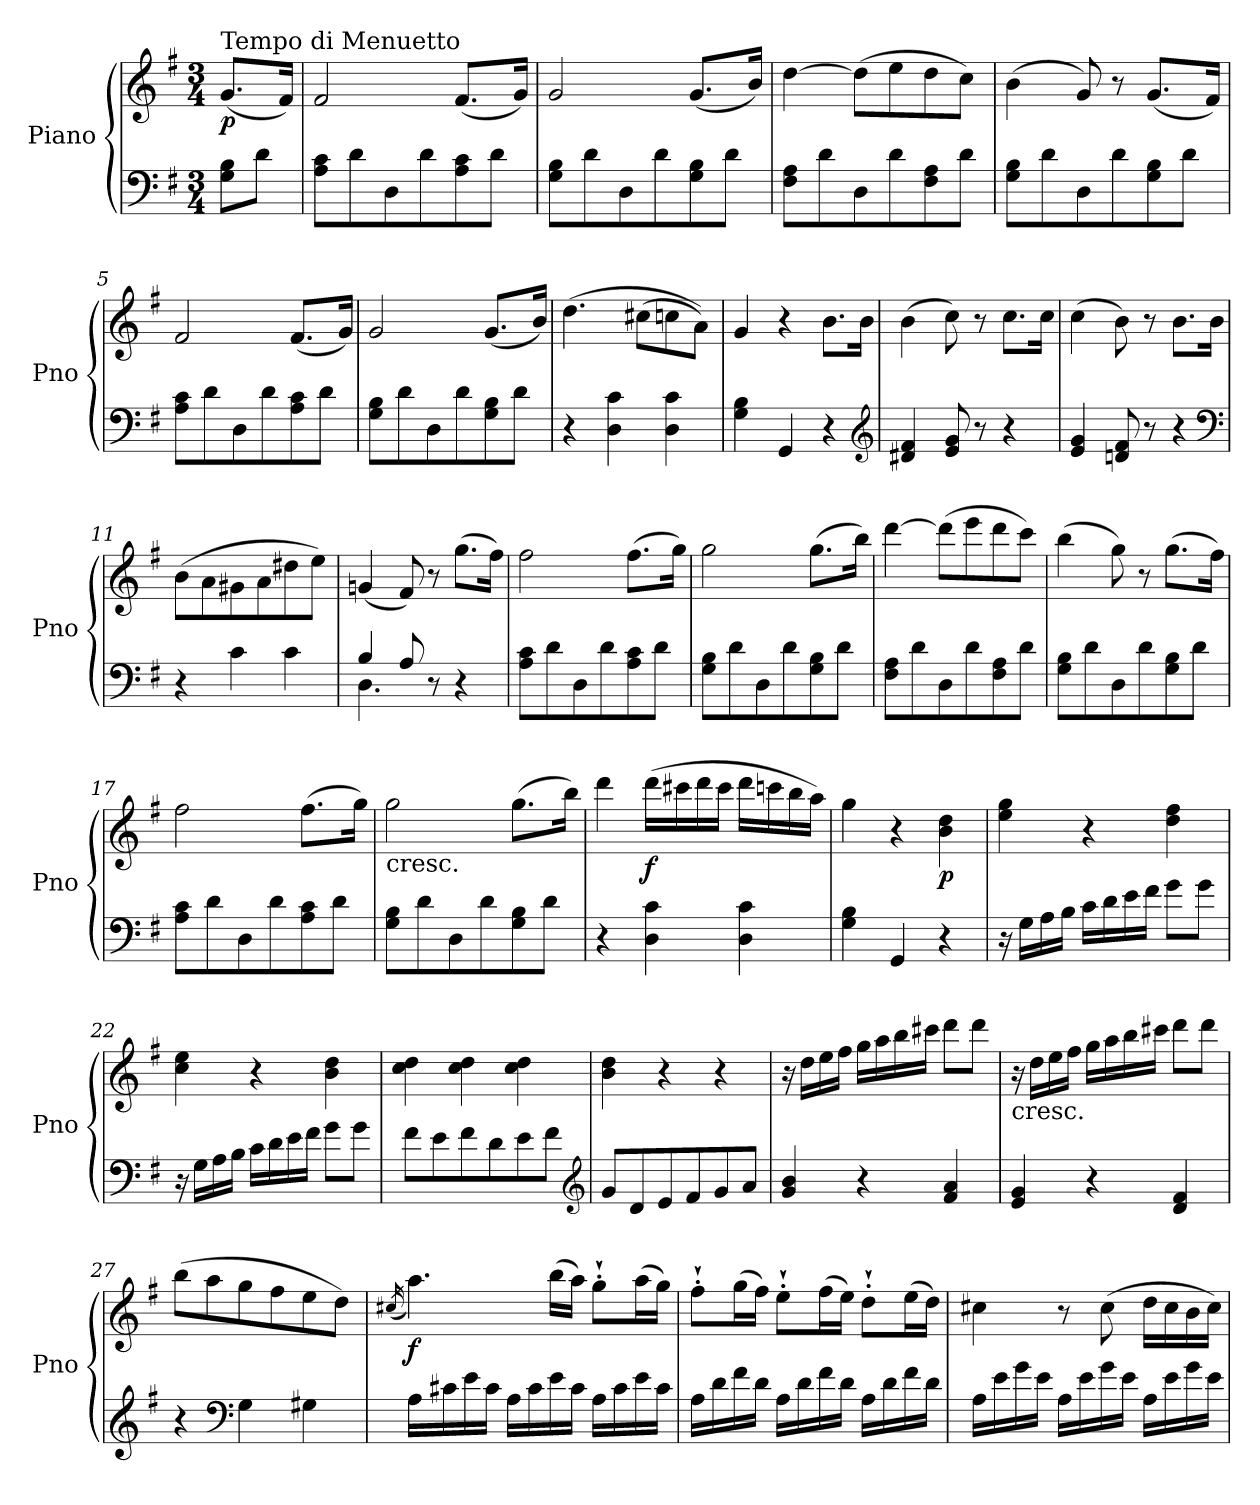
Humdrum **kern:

**kern	**kern	**dynam
*part1	*part1	*part1
*staff2	*staff1	*staff1/2
*I"Piano	*	*
*I'Pno	*	*
*clefF4	*clefG2	*
*k[f#]	*k[f#]	*
*G:	*G:	*
*M3/4	*M3/4	*
=	=	=
!	!LO:TX:a:t=Tempo di Menuetto	!
!	!	!LO:DY:b
8G\ 8B\L	(8.g/L	p
8d\J	.	.
.	16f#/Jk)	.
=1	=1	=1
8A\ 8c\L	2f#/	.
8d\	.	.
8D\	.	.
8d\	.	.
8A\ 8c\	(8.f#/L	.
8d\J	.	.
.	16g/Jk)	.
=2	=2	=2
8G\ 8B\L	2g/	.
8d\	.	.
8D\	.	.
8d\	.	.
8G\ 8B\	(8.g/L	.
8d\J	.	.
.	16b/Jk)	.
=3	=3	=3
8F#\ 8A\L	[4dd\	.
8d\	.	.
8D\	(8dd\L]	.
8d\	8ee\	.
8F#\ 8A\	8dd\	.
8d\J	8cc\J)	.
=4	=4	=4
8G\ 8B\L	(4b\	.
8d\	.	.
8D\	8g/)	.
8d\	8r	.
8G\ 8B\	(8.g/L	.
8d\J	.	.
.	16f#/Jk)	.
=5	=5	=5
8A\ 8c\L	2f#/	.
8d\	.	.
8D\	.	.
8d\	.	.
8A\ 8c\	(8.f#/L	.
8d\J	.	.
.	16g/Jk)	.
!!LO:LB:g=z
=6	=6	=6
8G\ 8B\L	2g/	.
8d\	.	.
8D\	.	.
8d\	.	.
8G\ 8B\	(8.g/L	.
8d\J	.	.
.	16b/Jk)	.
=7	=7	=7
4r	(4.dd\	.
4D\ 4c\	.	.
.	(8cc#X\L	.
4D\ 4c\	8ccn\	.
.	8a\J))	.
=8	=8	=8
4G\ 4B\	4g/	.
4GG/	4r	.
4r	8.b\L	.
.	16b\Jk	.
*clefG2	*	*
=9	=9	=9
4d#X/ 4f#/	(4b\	.
8e/ 8g/	8cc\)	.
8r	8r	.
4r	8.cc\L	.
.	16cc\Jk	.
=10	=10	=10
4e/ 4g/	(4cc\	.
8dn/ 8f#/	8b\)	.
8r	8r	.
4r	8.b\L	.
.	16b\Jk	.
*clefF4	*	*
=11	=11	=11
4r	(8b\L	.
.	8a\	.
4c\	8g#X\	.
.	8a\	.
4c\	8dd#X\	.
.	8ee\J)	.
!!LO:LB:g=z
=12	=12	=12
*^	*	*
4B/	4.D\	(4gn/	.
8A/	.	8f#/)	.
8r	4.ryy	8r	.
4r	.	(8.gg\L	.
.	.	16ff#\Jk)	.
*v	*v	*	*
=13	=13	=13
8A\ 8c\L	2ff#\	.
8d\	.	.
8D\	.	.
8d\	.	.
8A\ 8c\	(8.ff#\L	.
8d\J	.	.
.	16gg\Jk)	.
=14	=14	=14
8G\ 8B\L	2gg\	.
8d\	.	.
8D\	.	.
8d\	.	.
8G\ 8B\	(8.gg\L	.
8d\J	.	.
.	16bb\Jk)	.
=15	=15	=15
8F#\ 8A\L	[4ddd\	.
8d\	.	.
8D\	(8ddd\L]	.
8d\	8eee\	.
8F#\ 8A\	8ddd\	.
8d\J	8ccc\J)	.
=16	=16	=16
8G\ 8B\L	(4bb\	.
8d\	.	.
8D\	8gg\)	.
8d\	8r	.
8G\ 8B\	(8.gg\L	.
8d\J	.	.
.	16ff#\Jk)	.
=17	=17	=17
8A\ 8c\L	2ff#\	.
8d\	.	.
8D\	.	.
8d\	.	.
8A\ 8c\	(8.ff#\L	.
8d\J	.	.
.	16gg\Jk)	.
!!LO:LB:g=z
=18	=18	=18
!	!LO:TX:b:t=cresc.	!
8G\ 8B\L	2gg\	.
8d\	.	.
8D\	.	.
8d\	.	.
8G\ 8B\	(8.gg\L	.
8d\J	.	.
.	16bb\Jk)	.
=19	=19	=19
4r	4ddd\	.
!	!	!LO:DY:b
4D\ 4c\	(16ddd\LL	f
.	16ccc#X\	.
.	16ddd\	.
.	16ccc#\JJ	.
4D\ 4c\	16ddd\LL	.
.	16cccn\	.
.	16bb\	.
.	16aa\JJ)	.
=20	=20	=20
4G\ 4B\	4gg\	.
4GG/	4r	.
!	!	!LO:DY:b
4r	4b\ 4dd\	p
=21	=21	=21
16r	4ee\ 4gg\	.
16G\LL	.	.
16A\	.	.
16B\JJ	.	.
16c\LL	4r	.
16d\	.	.
16e\	.	.
16f#\JJ	.	.
8g\L	4dd\ 4ff#\	.
8g\J	.	.
=22	=22	=22
16r	4cc\ 4ee\	.
16G\LL	.	.
16A\	.	.
16B\JJ	.	.
16c\LL	4r	.
16d\	.	.
16e\	.	.
16f#\JJ	.	.
8g\L	4b\ 4dd\	.
8g\J	.	.
!!LO:LB:g=z
=23	=23	=23
8f#\L	4cc\ 4dd\	.
8e\	.	.
8f#\	4cc\ 4dd\	.
8d\	.	.
8e\	4cc\ 4dd\	.
8f#\J	.	.
*clefG2	*	*
=24	=24	=24
8g/L	4b\ 4dd\	.
8d/	.	.
8e/	4r	.
8f#/	.	.
8g/	4r	.
8a/J	.	.
=25	=25	=25
4g/ 4b/	16r	.
.	16dd\LL	.
.	16ee\	.
.	16ff#\JJ	.
4r	16gg\LL	.
.	16aa\	.
.	16bb\	.
.	16ccc#X\JJ	.
4f#/ 4a/	8ddd\L	.
.	8ddd\J	.
=26	=26	=26
!	!LO:TX:b:t=cresc.	!
4e/ 4g/	16r	.
.	16dd\LL	.
.	16ee\	.
.	16ff#\JJ	.
4r	16gg\LL	.
.	16aa\	.
.	16bb\	.
.	16ccc#X\JJ	.
4d/ 4f#/	8ddd\L	.
.	8ddd\J	.
=27	=27	=27
4r	(8bb\L	.
.	8aa\	.
*clefF4	*	*
4G\	8gg\	.
.	8ff#\	.
4G#X\	8ee\	.
.	8dd\J)	.
!!LO:PB:g=z
=28	=28	=28
.	(16qcc#X/	.
!	!	!LO:DY:b
16A\LL	4.aa\)	f
16c#X\	.	.
16e\	.	.
16c#\JJ	.	.
16A\LL	.	.
16c#\	.	.
16e\	(16bb\LL	.
16c#\JJ	16aa\JJ)	.
16A\LL	8gg`'\L	.
16c#\	.	.
16e\	(16aa\L	.
16c#\JJ	16gg\JJ)	.
=29	=29	=29
16A\LL	8ff#`'\L	.
16d\	.	.
16f#\	(16gg\L	.
16d\JJ	16ff#\JJ)	.
16A\LL	8ee`'\L	.
16d\	.	.
16f#\	(16ff#\L	.
16d\JJ	16ee\JJ)	.
16A\LL	8dd`'\L	.
16d\	.	.
16f#\	(16ee\L	.
16d\JJ	16dd\JJ)	.
=30	=30	=30
16A\LL	4cc#X\	.
16e\	.	.
16g\	.	.
16e\JJ	.	.
16A\LL	8r	.
16e\	.	.
16g\	(8cc#\	.
16e\JJ	.	.
16A\LL	16dd\LL	.
16e\	16cc#\	.
16g\	16b\	.
16e\JJ	16cc#\JJ)	.
=	=	=
*-	*-	*-
